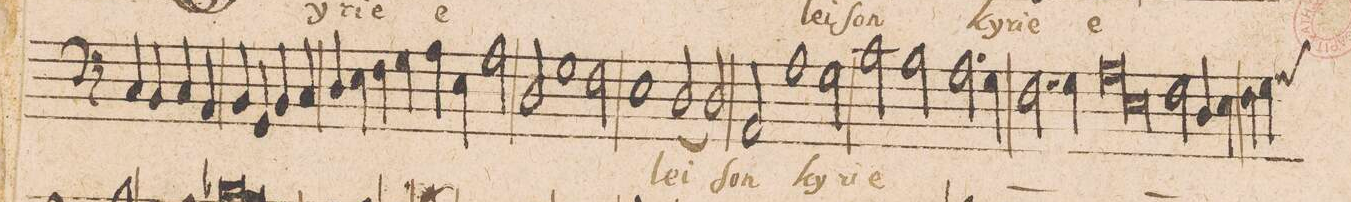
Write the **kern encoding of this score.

**kern	**text
*I"BASSVS.	*
*clefF4	*
*k[]	*
*met(C|)	*
*M2/1	*
4Cny/	.
4BB/	.
4C/	.
4AA/	.
=65-	=65-
4BB/	.
4GG/	.
4BB/	.
4C/	.
4D/	.
4E\	.
4F\	.
4G\	.
=66-	=66-
4A\	.
4E\	.
2A\	.
2D/	.
1G\	.
=67-	=67-
2F\	.
1E	.
=68-	=68-
(2D/	-lei-
2D/)	.
2AA/	-ſon
1A\	ky-
=69-	=69-
2G\	-ri-
2c\	-e
2B\	.
=70-	=70-
2.A\	.
4G\	.
2.F\	.
4G\	.
=71-	=71-
*lig	*
1A	.
1E	.
*Xlig	*
=72-	=72-
2F\	.
4D/	.
4E\	.
4F\	.
*custos:A	*
4G\	.
*-	*-
